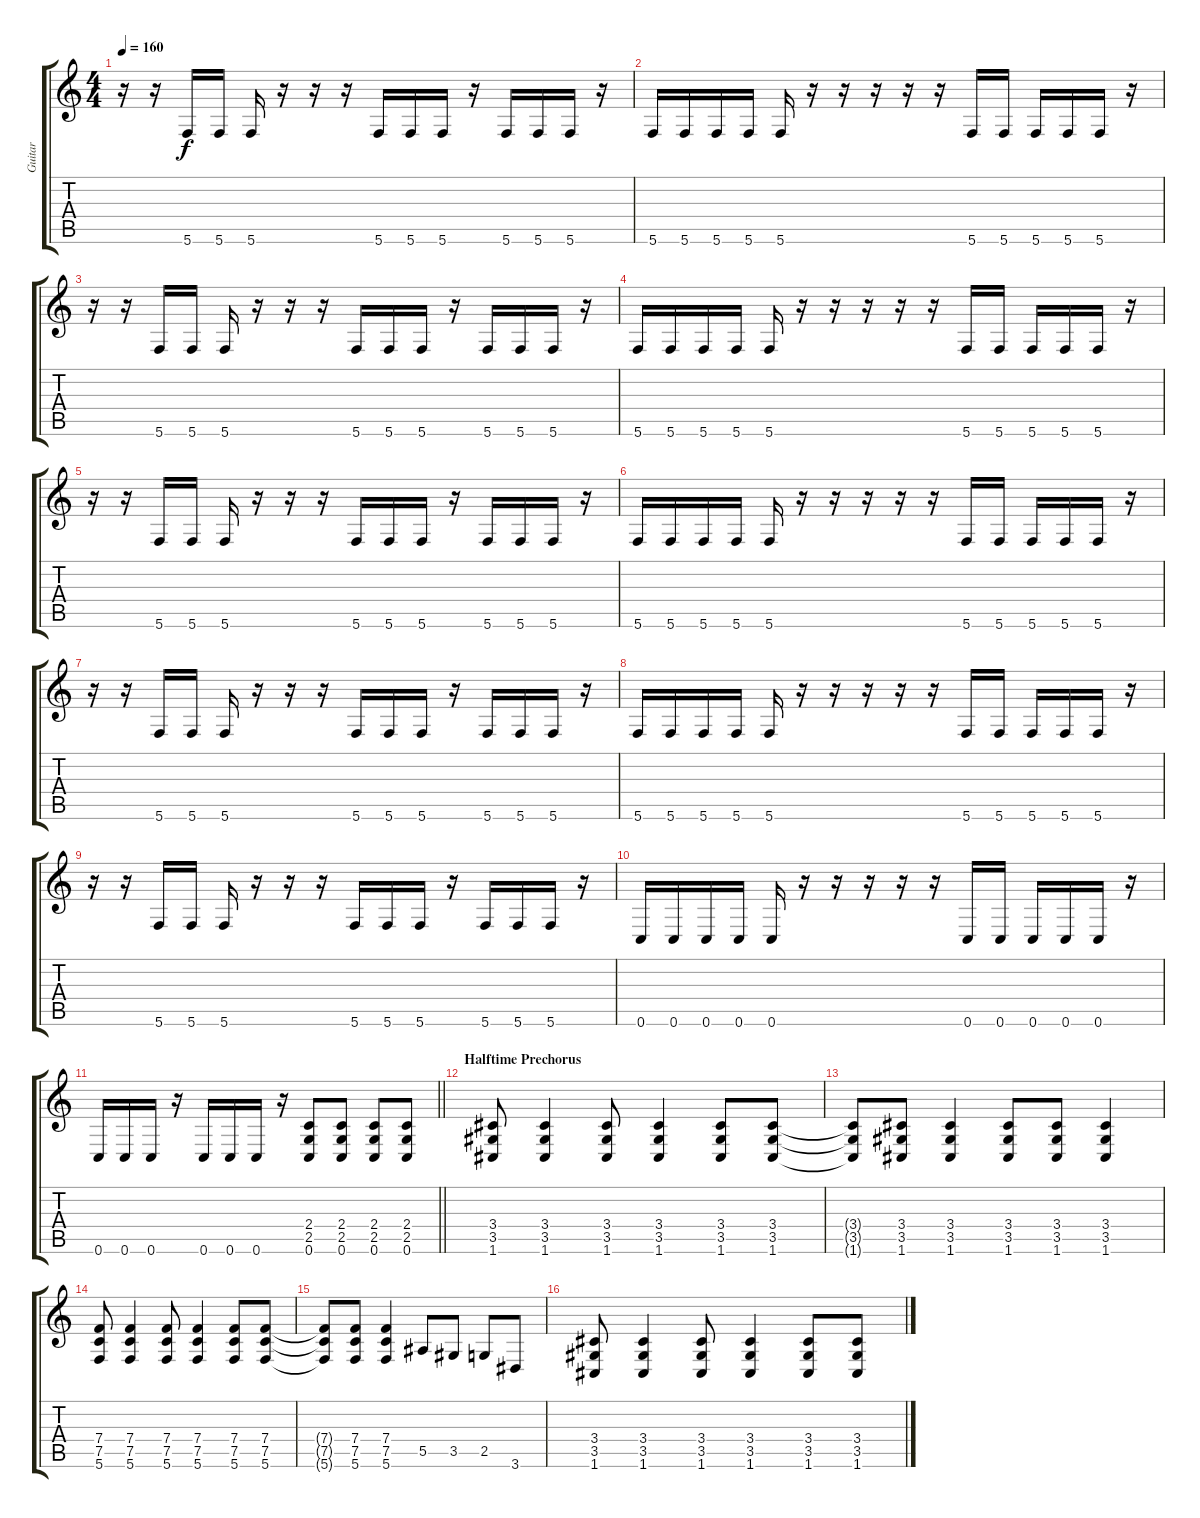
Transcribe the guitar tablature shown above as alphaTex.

\track ("Guitar" "Guitar") {instrument distortionguitar}
\staff {score tabs}
\tuning (C4 G3 Eb3 Bb2 F2 C2) {hide}
\ts (4 4)
\tempo 160
\clef g2
\ks c
r.16{dy f} r.16 5.6.16 5.6.16 5.6.16 r.16 r.16 r.16 5.6.16 5.6.16 5.6.16 r.16 5.6.16 5.6.16 5.6.16 r.16 |
5.6.16 5.6.16 5.6.16 5.6.16 5.6.16 r.16 r.16 r.16 r.16 r.16 5.6.16 5.6.16 5.6.16 5.6.16 5.6.16 r.16 |
r.16 r.16 5.6.16 5.6.16 5.6.16 r.16 r.16 r.16 5.6.16 5.6.16 5.6.16 r.16 5.6.16 5.6.16 5.6.16 r.16 |
5.6.16 5.6.16 5.6.16 5.6.16 5.6.16 r.16 r.16 r.16 r.16 r.16 5.6.16 5.6.16 5.6.16 5.6.16 5.6.16 r.16 |
r.16 r.16 5.6.16 5.6.16 5.6.16 r.16 r.16 r.16 5.6.16 5.6.16 5.6.16 r.16 5.6.16 5.6.16 5.6.16 r.16 |
5.6.16 5.6.16 5.6.16 5.6.16 5.6.16 r.16 r.16 r.16 r.16 r.16 5.6.16 5.6.16 5.6.16 5.6.16 5.6.16 r.16 |
r.16 r.16 5.6.16 5.6.16 5.6.16 r.16 r.16 r.16 5.6.16 5.6.16 5.6.16 r.16 5.6.16 5.6.16 5.6.16 r.16 |
5.6.16 5.6.16 5.6.16 5.6.16 5.6.16 r.16 r.16 r.16 r.16 r.16 5.6.16 5.6.16 5.6.16 5.6.16 5.6.16 r.16 |
r.16 r.16 5.6.16 5.6.16 5.6.16 r.16 r.16 r.16 5.6.16 5.6.16 5.6.16 r.16 5.6.16 5.6.16 5.6.16 r.16 |
0.6.16 0.6.16 0.6.16 0.6.16 0.6.16 r.16 r.16 r.16 r.16 r.16 0.6.16 0.6.16 0.6.16 0.6.16 0.6.16 r.16 |
\barLineRight lightlight
0.6.16 0.6.16 0.6.16 r.16 0.6.16 0.6.16 0.6.16 r.16 (2.4 2.5 0.6).8 (2.4 2.5 0.6).8 (2.4 2.5 0.6).8 (2.4 2.5 0.6).8 |
\section ("" "Halftime Prechorus")
(3.4 3.5 1.6).8 (3.4 3.5 1.6).4 (3.4 3.5 1.6).8 (3.4 3.5 1.6).4 (3.4 3.5 1.6).8 (3.4 3.5 1.6).8 |
(3.4{t} 3.5{t} 1.6{t}).8 (3.4 3.5 1.6).8 (3.4 3.5 1.6).4 (3.4 3.5 1.6).8 (3.4 3.5 1.6).8 (3.4 3.5 1.6).4 |
(7.4 7.5 5.6).8 (7.4 7.5 5.6).4 (7.4 7.5 5.6).8 (7.4 7.5 5.6).4 (7.4 7.5 5.6).8 (7.4 7.5 5.6).8 |
(7.4{t} 7.5{t} 5.6{t}).8 (7.4 7.5 5.6).8 (7.4 7.5 5.6).4 5.5.8 3.5.8 2.5.8 3.6.8 |
(3.4 3.5 1.6).8 (3.4 3.5 1.6).4 (3.4 3.5 1.6).8 (3.4 3.5 1.6).4 (3.4 3.5 1.6).8 (3.4 3.5 1.6).8
